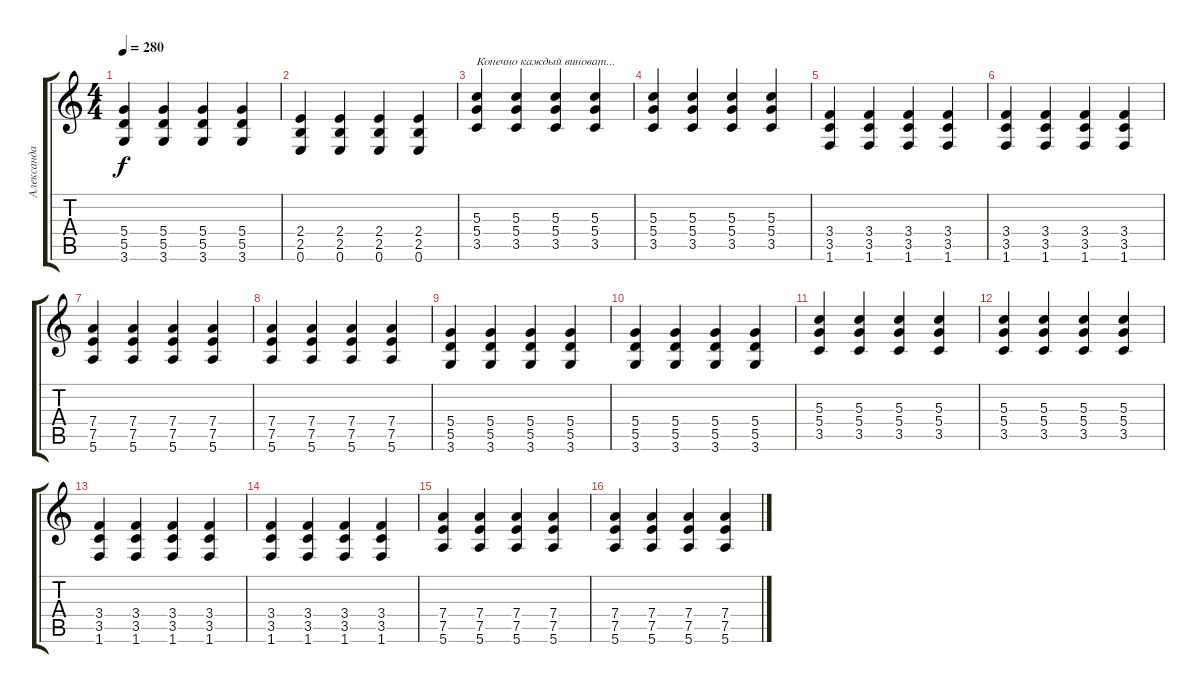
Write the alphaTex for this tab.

\track ("Александа \"Ренегат\" Леонтьев" "Александа ") {instrument overdrivenguitar}
\staff {score tabs}
\tuning (E4 B3 G3 D3 A2 E2) {hide}
\ts (4 4)
\tempo 280
\clef g2
\ks c
(5.4 5.5 3.6).4{dy f} (5.4 5.5 3.6).4 (5.4 5.5 3.6).4 (5.4 5.5 3.6).4 |
(2.4 2.5 0.6).4 (2.4 2.5 0.6).4 (2.4 2.5 0.6).4 (2.4 2.5 0.6).4 |
(5.3 5.4 3.5).4{txt "Конечно каждый виноват..."} (5.3 5.4 3.5).4 (5.3 5.4 3.5).4 (5.3 5.4 3.5).4 |
(5.3 5.4 3.5).4 (5.3 5.4 3.5).4 (5.3 5.4 3.5).4 (5.3 5.4 3.5).4 |
(3.4 3.5 1.6).4 (3.4 3.5 1.6).4 (3.4 3.5 1.6).4 (3.4 3.5 1.6).4 |
(3.4 3.5 1.6).4 (3.4 3.5 1.6).4 (3.4 3.5 1.6).4 (3.4 3.5 1.6).4 |
(7.4 7.5 5.6).4 (7.4 7.5 5.6).4 (7.4 7.5 5.6).4 (7.4 7.5 5.6).4 |
(7.4 7.5 5.6).4 (7.4 7.5 5.6).4 (7.4 7.5 5.6).4 (7.4 7.5 5.6).4 |
(5.4 5.5 3.6).4 (5.4 5.5 3.6).4 (5.4 5.5 3.6).4 (5.4 5.5 3.6).4 |
(5.4 5.5 3.6).4 (5.4 5.5 3.6).4 (5.4 5.5 3.6).4 (5.4 5.5 3.6).4 |
(5.3 5.4 3.5).4 (5.3 5.4 3.5).4 (5.3 5.4 3.5).4 (5.3 5.4 3.5).4 |
(5.3 5.4 3.5).4 (5.3 5.4 3.5).4 (5.3 5.4 3.5).4 (5.3 5.4 3.5).4 |
(3.4 3.5 1.6).4 (3.4 3.5 1.6).4 (3.4 3.5 1.6).4 (3.4 3.5 1.6).4 |
(3.4 3.5 1.6).4 (3.4 3.5 1.6).4 (3.4 3.5 1.6).4 (3.4 3.5 1.6).4 |
(7.4 7.5 5.6).4 (7.4 7.5 5.6).4 (7.4 7.5 5.6).4 (7.4 7.5 5.6).4 |
(7.4 7.5 5.6).4 (7.4 7.5 5.6).4 (7.4 7.5 5.6).4 (7.4 7.5 5.6).4
